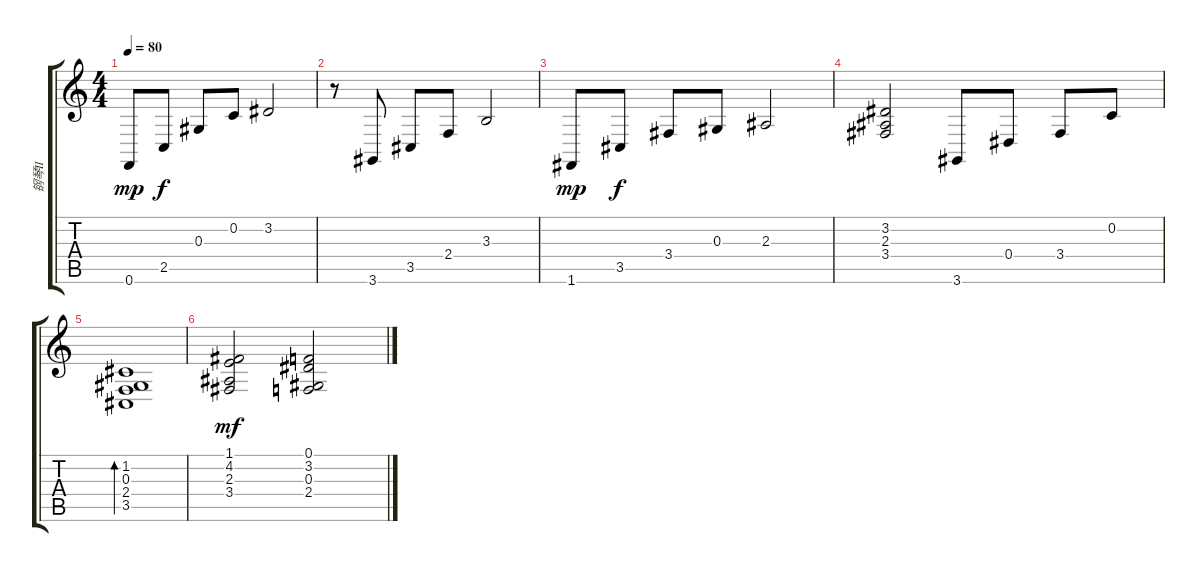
\track ("钢琴II" "钢琴II") {instrument acousticgrandpiano}
\staff {score tabs}
\tuning (F4 C4 Ab3 Eb3 Bb2 F2) {hide}
\ts (4 4)
\tempo 80
\clef g2
\ks c
0.6.8{dy mp volume 15} 2.5.8{dy f} 0.3.8 0.2.8 3.2.2 |
r.8 3.6.8 3.5.8 2.4.8 3.3.2 |
1.6.8{dy mp} 3.5.8{dy f} 3.4.8 0.3.8 2.3.2 |
(3.2 2.3 3.4).2 3.6.8 0.4.8 3.4.8 0.2.8 |
(1.2 0.3 2.4 3.5).1{bd 120} |
(1.1 4.2 2.3 3.4).2{dy mf} (0.1 3.2 0.3 2.4).2
